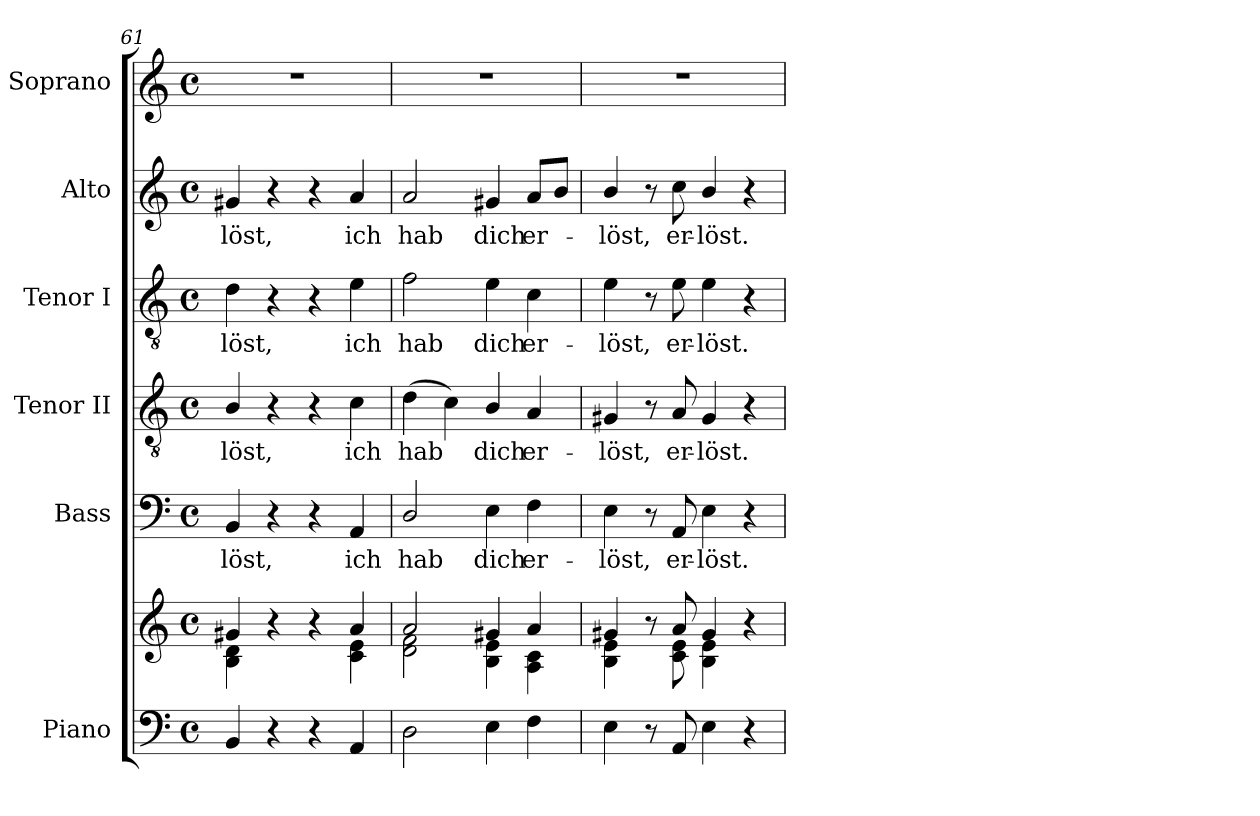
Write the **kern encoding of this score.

**kern	**kern	**kern	**text	**kern	**text	**kern	**text	**kern	**text	**kern
*part6	*part6	*part5	*part5	*part4	*part4	*part3	*part3	*part2	*part2	*part1
*staff7	*staff6	*staff5	*staff5	*staff4	*staff4	*staff3	*staff3	*staff2	*staff2	*staff1
*I"Piano	*	*I"Bass	*	*I"Tenor II	*	*I"Tenor I	*	*I"Alto	*	*I"Soprano
*I'Pno.	*	*I'B.	*	*I'T.	*	*I'T.	*	*I'A.	*	*I'S.
*clefF4	*clefG2	*clefF4	*	*clefGv2	*	*clefGv2	*	*clefG2	*	*clefG2
*	*	*	*	*ITrd7c12	*	*ITrd7c12	*	*	*	*
*k[]	*k[]	*k[]	*	*k[]	*	*k[]	*	*k[]	*	*k[]
*C:	*C:	*C:	*	*C:	*	*C:	*	*C:	*	*C:
*M4/4	*M4/4	*M4/4	*	*M4/4	*	*M4/4	*	*M4/4	*	*M4/4
*met(c)	*met(c)	*met(c)	*	*met(c)	*	*met(c)	*	*met(c)	*	*met(c)
=61	=61	=61	=61	=61	=61	=61	=61	=61	=61	=61
*	*^	*	*	*	*	*	*	*	*	*
!	!	!	!	!LO:LY:b:color=#000000	!	!	!	!	!	!	!
!	!	!	!	!	!	!LO:LY:b:color=#000000	!	!	!	!	!
!	!	!	!	!	!	!	!	!LO:LY:b:color=#000000	!	!	!
!	!	!	!	!	!	!	!	!	!	!LO:LY:b:color=#000000	!
4BBi/	4g#Xi/	4Bi\ 4di	4BBi/	-löst,	4BBi/	-löst,	4Di\	-löst,	4g#Xi/	-löst,	1r
4r	4r	4ryy	4r	.	4r	.	4r	.	4r	.	.
4r	4r	4ryy	4r	.	4r	.	4r	.	4r	.	.
!	!	!	!	!LO:LY:b:color=#000000	!	!	!	!	!	!	!
!	!	!	!	!	!	!LO:LY:b:color=#000000	!	!	!	!	!
!	!	!	!	!	!	!	!	!LO:LY:b:color=#000000	!	!	!
!	!	!	!	!	!	!	!	!	!	!LO:LY:b:color=#000000	!
4AAi/	4ai/	4ci\ 4ei	4AAi/	ich	4Ci\	ich	4Ei\	ich	4ai/	ich	.
=62	=62	=62	=62	=62	=62	=62	=62	=62	=62	=62	=62
!	!	!	!	!LO:LY:b:color=#000000	!	!	!	!	!	!	!
!	!	!	!	!	!	!LO:LY:b:color=#000000	!	!	!	!	!
!	!	!	!	!	!	!	!	!LO:LY:b:color=#000000	!	!	!
!	!	!	!	!	!	!	!	!	!	!LO:LY:b:color=#000000	!
2Di\	2ai/	2di\ 2fi	2Di/	hab	(4Di\	hab	2Fi\	hab	2ai/	hab	1r
.	.	.	.	.	4Ci\)	.	.	.	.	.	.
!	!	!	!	!LO:LY:b:color=#000000	!	!	!	!	!	!	!
!	!	!	!	!	!	!LO:LY:b:color=#000000	!	!	!	!	!
!	!	!	!	!	!	!	!	!LO:LY:b:color=#000000	!	!	!
!	!	!	!	!	!	!	!	!	!	!LO:LY:b:color=#000000	!
4Ei\	4g#Xi/	4Bi\ 4ei	4Ei\	dich	4BBi/	dich	4Ei\	dich	4g#Xi/	dich	.
!	!	!	!	!LO:LY:b:color=#000000	!	!	!	!	!	!	!
!	!	!	!	!	!	!LO:LY:b:color=#000000	!	!	!	!	!
!	!	!	!	!	!	!	!	!LO:LY:b:color=#000000	!	!	!
!	!	!	!	!	!	!	!	!	!	!LO:LY:b:color=#000000	!
4Fi\	4ai/	4Ai\ 4ci	4Fi\	er-	4AAi/	er-	4Ci\	er-	8ai/L	er-	.
.	.	.	.	.	.	.	.	.	8bi/J	.	.
=63	=63	=63	=63	=63	=63	=63	=63	=63	=63	=63	=63
!	!	!	!	!LO:LY:b:color=#000000	!	!	!	!	!	!	!
!	!	!	!	!	!	!LO:LY:b:color=#000000	!	!	!	!	!
!	!	!	!	!	!	!	!	!LO:LY:b:color=#000000	!	!	!
!	!	!	!	!	!	!	!	!	!	!LO:LY:b:color=#000000	!
4Ei\	4g#Xi/	4Bi\ 4ei	4Ei\	-löst,	4GG#Xi/	-löst,	4Ei\	-löst,	4bi/	-löst,	1r
8r	8r	8ryy	8r	.	8r	.	8r	.	8r	.	.
!	!	!	!	!LO:LY:b:color=#000000	!	!	!	!	!	!	!
!	!	!	!	!	!	!LO:LY:b:color=#000000	!	!	!	!	!
!	!	!	!	!	!	!	!	!LO:LY:b:color=#000000	!	!	!
!	!	!	!	!	!	!	!	!	!	!LO:LY:b:color=#000000	!
8AAi/	8ai/	8ci\ 8ei	8AAi/	er-	8AAi/	er-	8Ei\	er-	8cci\	er-	.
!	!	!	!	!LO:LY:b:color=#000000	!	!	!	!	!	!	!
!	!	!	!	!	!	!LO:LY:b:color=#000000	!	!	!	!	!
!	!	!	!	!	!	!	!	!LO:LY:b:color=#000000	!	!	!
!	!	!	!	!	!	!	!	!	!	!LO:LY:b:color=#000000	!
4Ei\	4g#i/	4Bi\ 4ei	4Ei\	-löst.	4GG#i/	-löst.	4Ei\	-löst.	4bi/	-löst.	.
4r	4r	4ryy	4r	.	4r	.	4r	.	4r	.	.
*	*v	*v	*	*	*	*	*	*	*	*	*
=	=	=	=	=	=	=	=	=	=	=
*-	*-	*-	*-	*-	*-	*-	*-	*-	*-	*-
